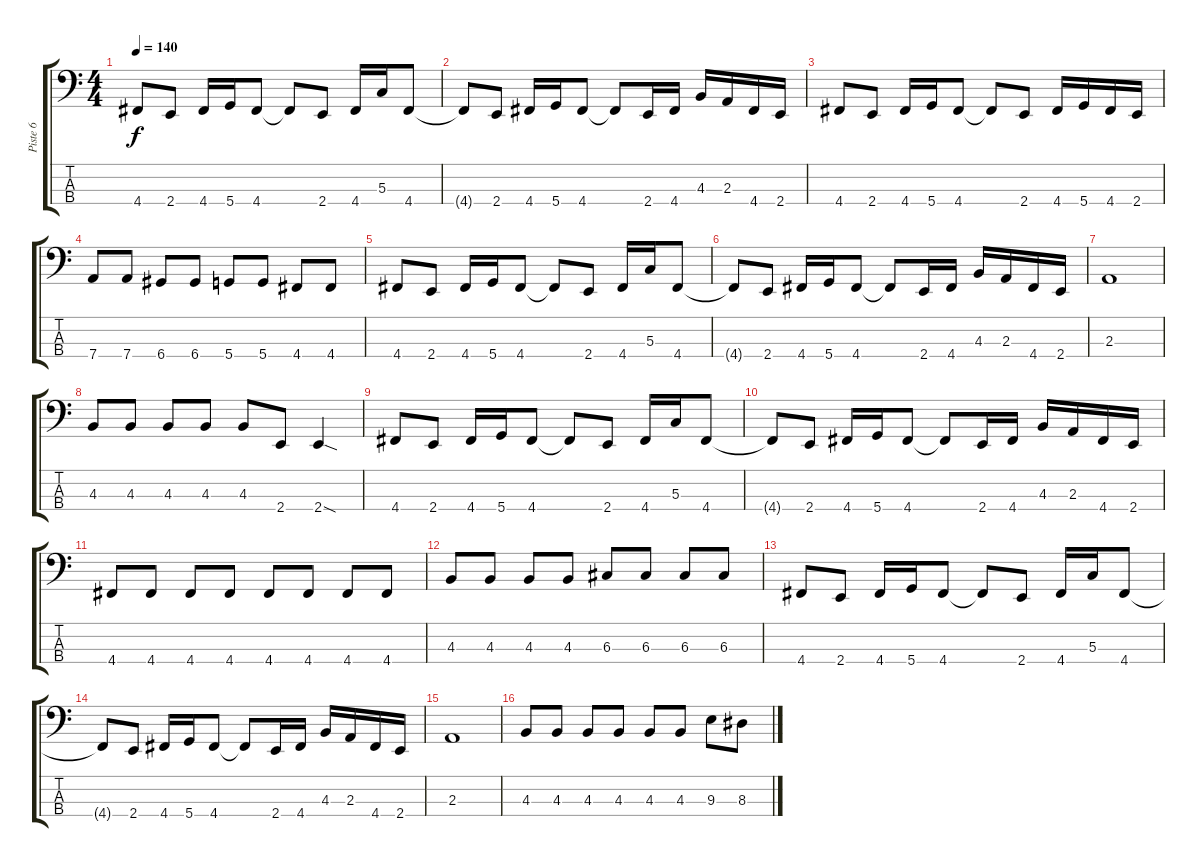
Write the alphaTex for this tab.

\track ("Piste 6" "Piste 6") {instrument electricbassfinger}
\staff {score tabs}
\tuning (F2 C2 G1 D1) {hide}
\ts (4 4)
\tempo 140
\clef f4
\ks c
4.4.8{dy f} 2.4.8 4.4.16 5.4.16 4.4.8 4.4{t}.8 2.4.8 4.4.16 5.3.16 4.4.8 |
4.4{t}.8 2.4.8 4.4.16 5.4.16 4.4.8 4.4{t}.8 2.4.16 4.4.16 4.3.16 2.3.16 4.4.16 2.4.16 |
4.4.8 2.4.8 4.4.16 5.4.16 4.4.8 4.4{t}.8 2.4.8 4.4.16 5.4.16 4.4.16 2.4.16 |
7.4.8 7.4.8 6.4.8 6.4.8 5.4.8 5.4.8 4.4.8 4.4.8 |
4.4.8 2.4.8 4.4.16 5.4.16 4.4.8 4.4{t}.8 2.4.8 4.4.16 5.3.16 4.4.8 |
4.4{t}.8 2.4.8 4.4.16 5.4.16 4.4.8 4.4{t}.8 2.4.16 4.4.16 4.3.16 2.3.16 4.4.16 2.4.16 |
2.3.1 |
4.3.8 4.3.8 4.3.8 4.3.8 4.3.8 2.4.8 2.4{sod}.4 |
4.4.8 2.4.8 4.4.16 5.4.16 4.4.8 4.4{t}.8 2.4.8 4.4.16 5.3.16 4.4.8 |
4.4{t}.8 2.4.8 4.4.16 5.4.16 4.4.8 4.4{t}.8 2.4.16 4.4.16 4.3.16 2.3.16 4.4.16 2.4.16 |
4.4.8 4.4.8 4.4.8 4.4.8 4.4.8 4.4.8 4.4.8 4.4.8 |
4.3.8 4.3.8 4.3.8 4.3.8 6.3.8 6.3.8 6.3.8 6.3.8 |
4.4.8 2.4.8 4.4.16 5.4.16 4.4.8 4.4{t}.8 2.4.8 4.4.16 5.3.16 4.4.8 |
4.4{t}.8 2.4.8 4.4.16 5.4.16 4.4.8 4.4{t}.8 2.4.16 4.4.16 4.3.16 2.3.16 4.4.16 2.4.16 |
2.3.1 |
4.3.8 4.3.8 4.3.8 4.3.8 4.3.8 4.3.8 9.3.8 8.3.8
